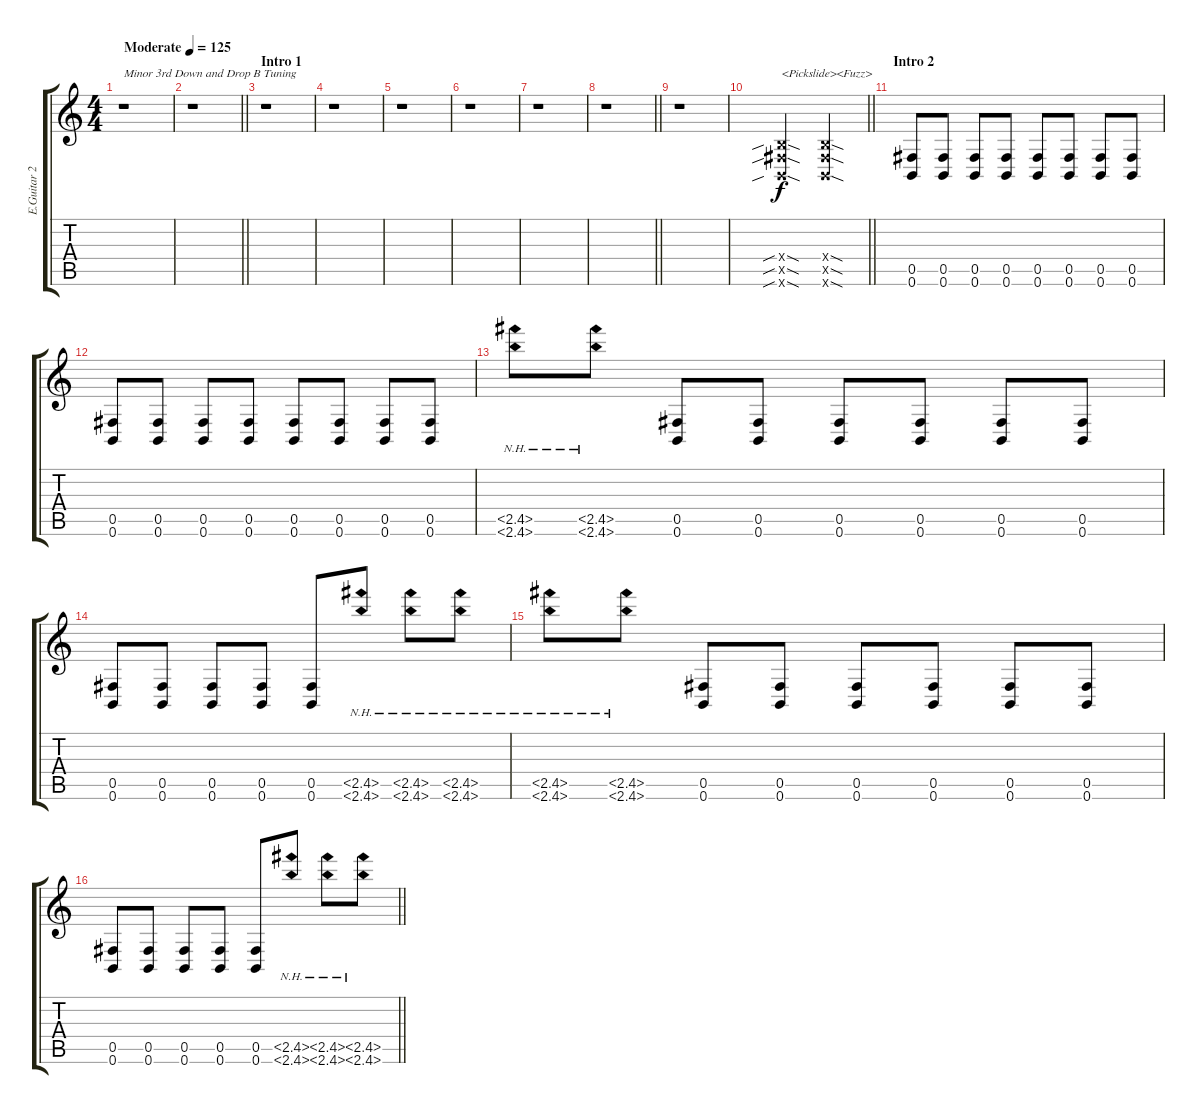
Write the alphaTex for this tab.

\track ("E.Guitar 2" "E.Guitar 2") {instrument overdrivenguitar}
\staff {score tabs}
\tuning (Db4 Ab3 E3 B2 Gb2 B1) {hide}
\ts (4 4)
\tempo (125 "Moderate")
\clef g2
\ks c
r.1{txt "Minor 3rd Down and Drop B Tuning" dy f instrument overdrivenguitar} |
\barLineRight lightlight
r.1 |
\section ("" "Intro 1")
r.1 |
r.1 |
r.1 |
r.1 |
r.1 |
\barLineRight lightlight
r.1 |
r.1 |
\barLineRight lightlight
(0.4{sib sod x} 0.5{sib sod x} 0.6{sib sod x}).2{txt "<Pickslide><Fuzz>"} (0.4{sod x} 0.5{sod x} 0.6{sod x}).2 |
\section ("" "Intro 2")
(0.5 0.6).8 (0.5 0.6).8 (0.5 0.6).8 (0.5 0.6).8 (0.5 0.6).8 (0.5 0.6).8 (0.5 0.6).8 (0.5 0.6).8 |
(0.5 0.6).8 (0.5 0.6).8 (0.5 0.6).8 (0.5 0.6).8 (0.5 0.6).8 (0.5 0.6).8 (0.5 0.6).8 (0.5 0.6).8 |
(2.5{nh} 2.6{nh}).8 (2.5{nh} 2.6{nh}).8 (0.5 0.6).8 (0.5 0.6).8 (0.5 0.6).8 (0.5 0.6).8 (0.5 0.6).8 (0.5 0.6).8 |
(0.5 0.6).8 (0.5 0.6).8 (0.5 0.6).8 (0.5 0.6).8 (0.5 0.6).8 (2.5{nh} 2.6{nh}).8 (2.5{nh} 2.6{nh}).8 (2.5{nh} 2.6{nh}).8 |
(2.5{nh} 2.6{nh}).8 (2.5{nh} 2.6{nh}).8 (0.5 0.6).8 (0.5 0.6).8 (0.5 0.6).8 (0.5 0.6).8 (0.5 0.6).8 (0.5 0.6).8 |
\barLineRight lightlight
(0.5 0.6).8 (0.5 0.6).8 (0.5 0.6).8 (0.5 0.6).8 (0.5 0.6).8 (2.5{nh} 2.6{nh}).8 (2.5{nh} 2.6{nh}).8 (2.5{nh} 2.6{nh}).8
